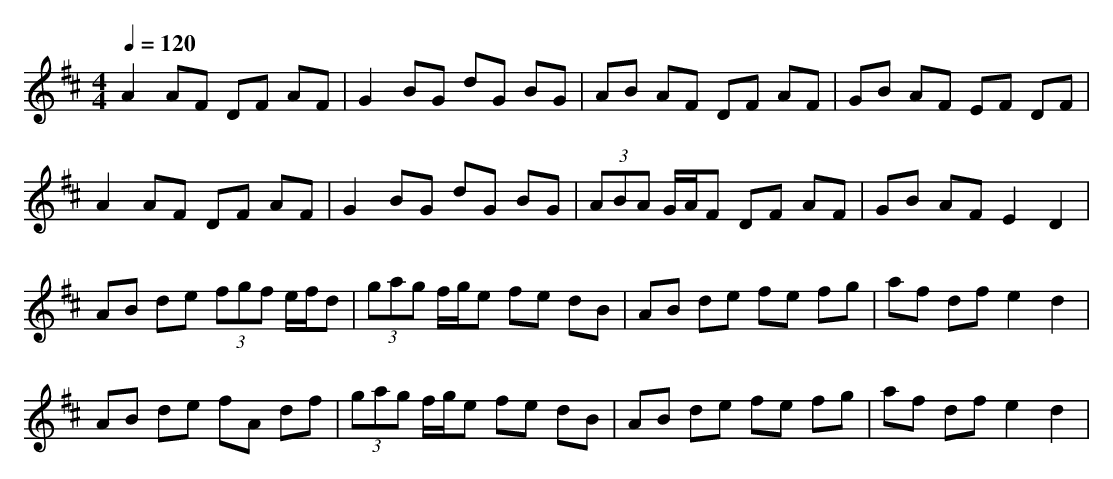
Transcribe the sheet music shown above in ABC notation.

X:1
T:
M: 4/4
L: 1/8
Q:1/4=120
K:D % 2 sharps
A2 AF DF AF|G2 BG dG BG|AB AF DF AF|GB AF EF DF|
A2 AF DF AF|G2 BG dG BG|(3ABA G/2A/2F DF AF|GB AF E2 D2|
AB de (3fgf e/2f/2d|(3gag f/2g/2e fe dB|AB de fe fg|af df e2 d2|
AB de fA df|(3gag f/2g/2e fe dB|AB de fe fg|af df e2 d2|
